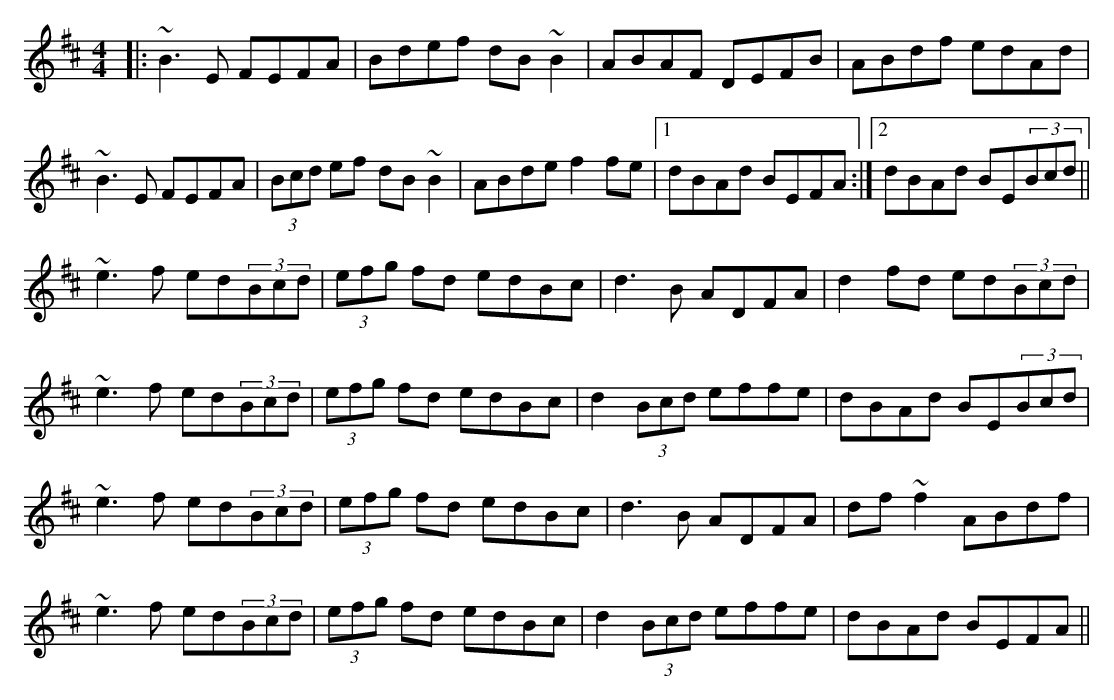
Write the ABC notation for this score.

X:1
M:4/4
K:Edor
|:~B3E FEFA|Bdef dB~B2|ABAF DEFB|ABdf edAd|
~B3E FEFA|(3Bcd ef dB~B2|ABde f2fe|1 dBAd BEFA:|2 dBAd BE(3Bcd||
~e3f ed(3Bcd|(3efg fd edBc|d3B ADFA|d2fd ed(3Bcd|
~e3f ed(3Bcd|(3efg fd edBc|d2(3Bcd effe|dBAd BE(3Bcd|
~e3f ed(3Bcd|(3efg fd edBc|d3B ADFA|df~f2 ABdf|
~e3f ed(3Bcd|(3efg fd edBc|d2(3Bcd effe|dBAd BEFA||
